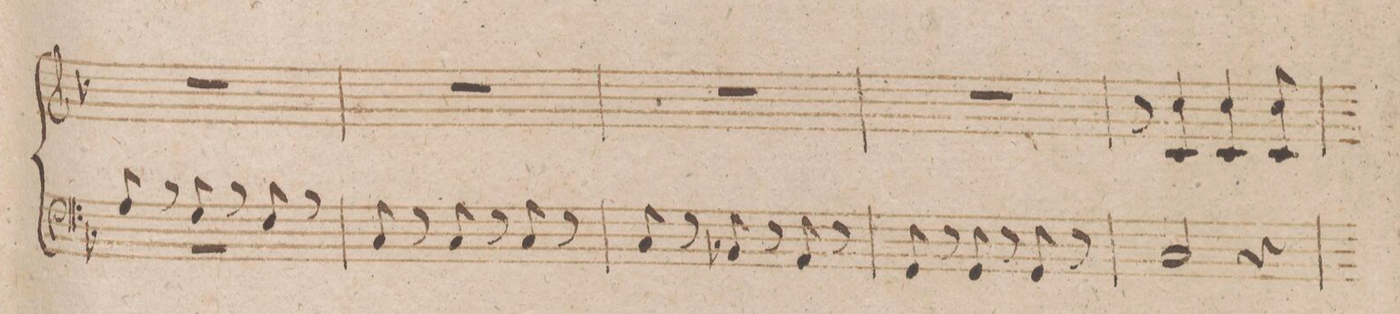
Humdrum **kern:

**kern
*I"Organo.
*clefF4
*k[b-]
*M3/4
*^
8A/	2.r
8r	.
8G/	.
8r	.
8F/	.
8r	.
*v	*v
=33
8C/
8r
8C/
8r
8C/
8r
=34
8C/
8r
8BB-X/
8r
8AA/
8r
=35
8GG/
8r
8GG/
8r
8GG/
8r
=36
2C/
4r
=37
*-
